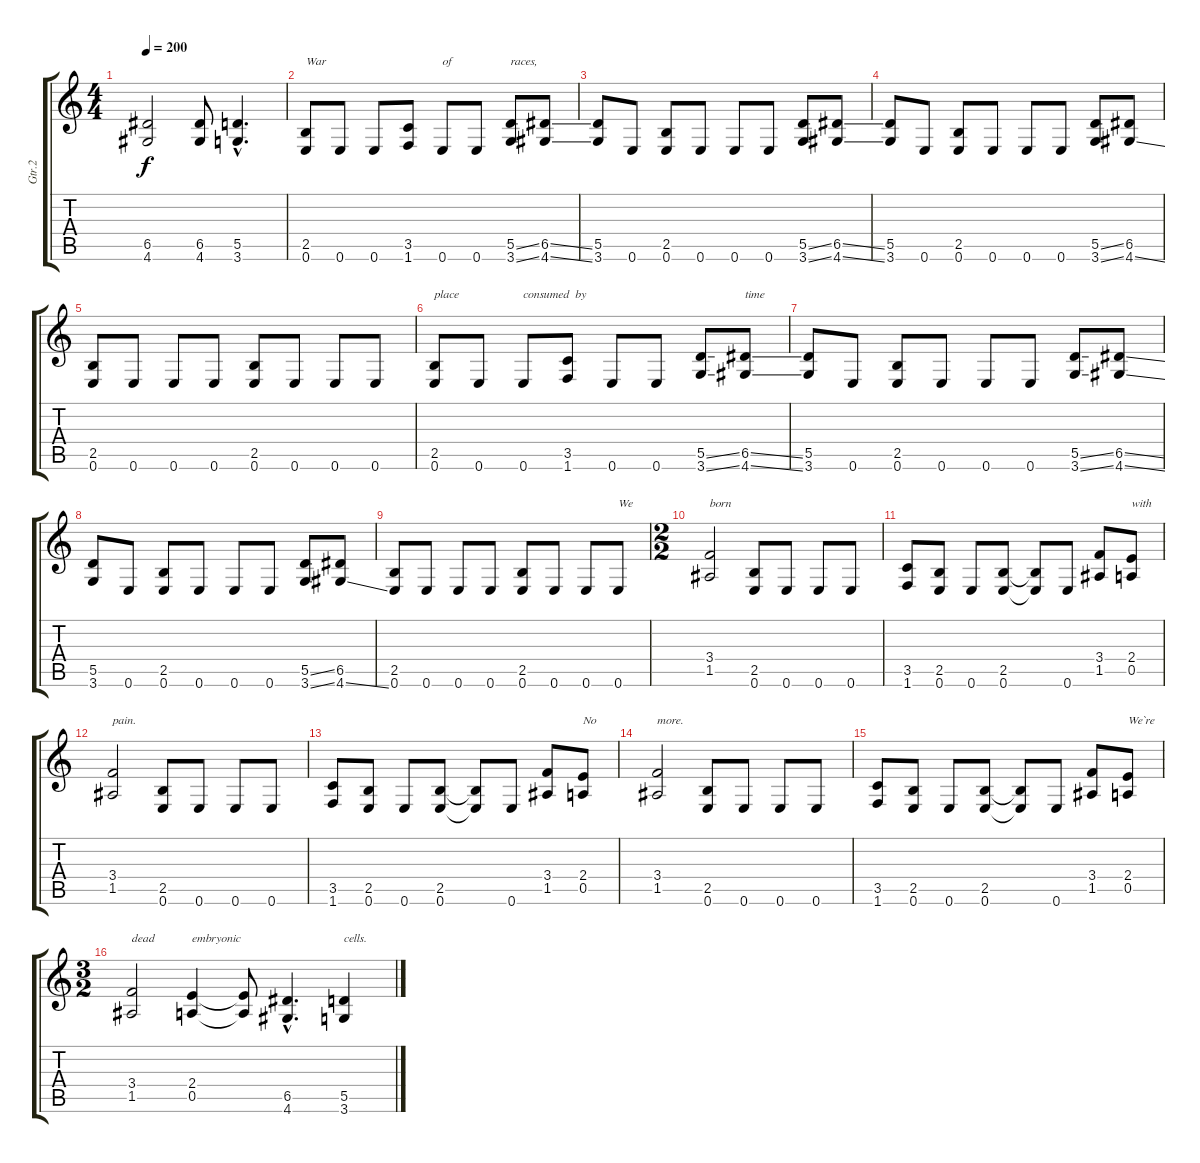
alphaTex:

\track ("Gtr.2" "Gtr.2") {instrument distortionguitar}
\staff {score tabs}
\tuning (E4 B3 G3 D3 A2 E2) {hide}
\ts (4 4)
\tempo 200
\clef g2
\ks c
(6.5{t} 4.6{t}).2{dy f} (6.5 4.6).8 (5.5{hac} 3.6{hac}).4{d} |
(2.5 0.6).8{txt "War"} 0.6.8 0.6.8 (3.5 1.6).8 0.6.8{txt "of"} 0.6.8 (5.5{ss} 3.6{ss}).8{txt "races,"} (6.5{ss} 4.6{ss}).8 |
(5.5 3.6).8 0.6.8 (2.5 0.6).8 0.6.8 0.6.8 0.6.8 (5.5{ss} 3.6{ss}).8 (6.5{ss} 4.6{ss}).8 |
(5.5 3.6).8 0.6.8 (2.5 0.6).8 0.6.8 0.6.8 0.6.8 (5.5{ss} 3.6{ss}).8 (6.5 4.6{ss}).8 |
(2.5 0.6).8 0.6.8 0.6.8 0.6.8 (2.5 0.6).8 0.6.8 0.6.8 0.6.8 |
(2.5 0.6).8{txt "place"} 0.6.8 0.6.8{txt "consumed  by"} (3.5 1.6).8 0.6.8 0.6.8 (5.5{ss} 3.6{ss}).8 (6.5{ss} 4.6{ss}).8{txt "time"} |
(5.5 3.6).8 0.6.8 (2.5 0.6).8 0.6.8 0.6.8 0.6.8 (5.5{ss} 3.6{ss}).8 (6.5{ss} 4.6{ss}).8 |
(5.5 3.6).8 0.6.8 (2.5 0.6).8 0.6.8 0.6.8 0.6.8 (5.5{ss} 3.6{ss}).8 (6.5 4.6{ss}).8 |
(2.5 0.6).8 0.6.8 0.6.8 0.6.8 (2.5 0.6).8 0.6.8 0.6.8 0.6.8{txt "We"} |
\ts (2 2)
(3.4 1.5).2{txt "born"} (2.5 0.6).8 0.6.8 0.6.8 0.6.8 |
(3.5 1.6).8 (2.5 0.6).8 0.6.8 (2.5 0.6).8 (2.5{t} 0.6{t}).8 0.6.8 (3.4 1.5).8 (2.4 0.5).8{txt "with"} |
(3.4 1.5).2{txt "pain."} (2.5 0.6).8 0.6.8 0.6.8 0.6.8 |
(3.5 1.6).8 (2.5 0.6).8 0.6.8 (2.5 0.6).8 (2.5{t} 0.6{t}).8 0.6.8 (3.4 1.5).8 (2.4 0.5).8{txt "No"} |
(3.4 1.5).2{txt "more."} (2.5 0.6).8 0.6.8 0.6.8 0.6.8 |
(3.5 1.6).8 (2.5 0.6).8 0.6.8 (2.5 0.6).8 (2.5{t} 0.6{t}).8 0.6.8 (3.4 1.5).8 (2.4 0.5).8{txt "We`re"} |
\ts (3 2)
(3.4 1.5).2{txt "dead"} (2.4 0.5).4{txt "embryonic"} (2.4{t} 0.5{t}).8 (6.5{hac} 4.6{hac}).4{d} (5.5 3.6).4{txt "cells."}
